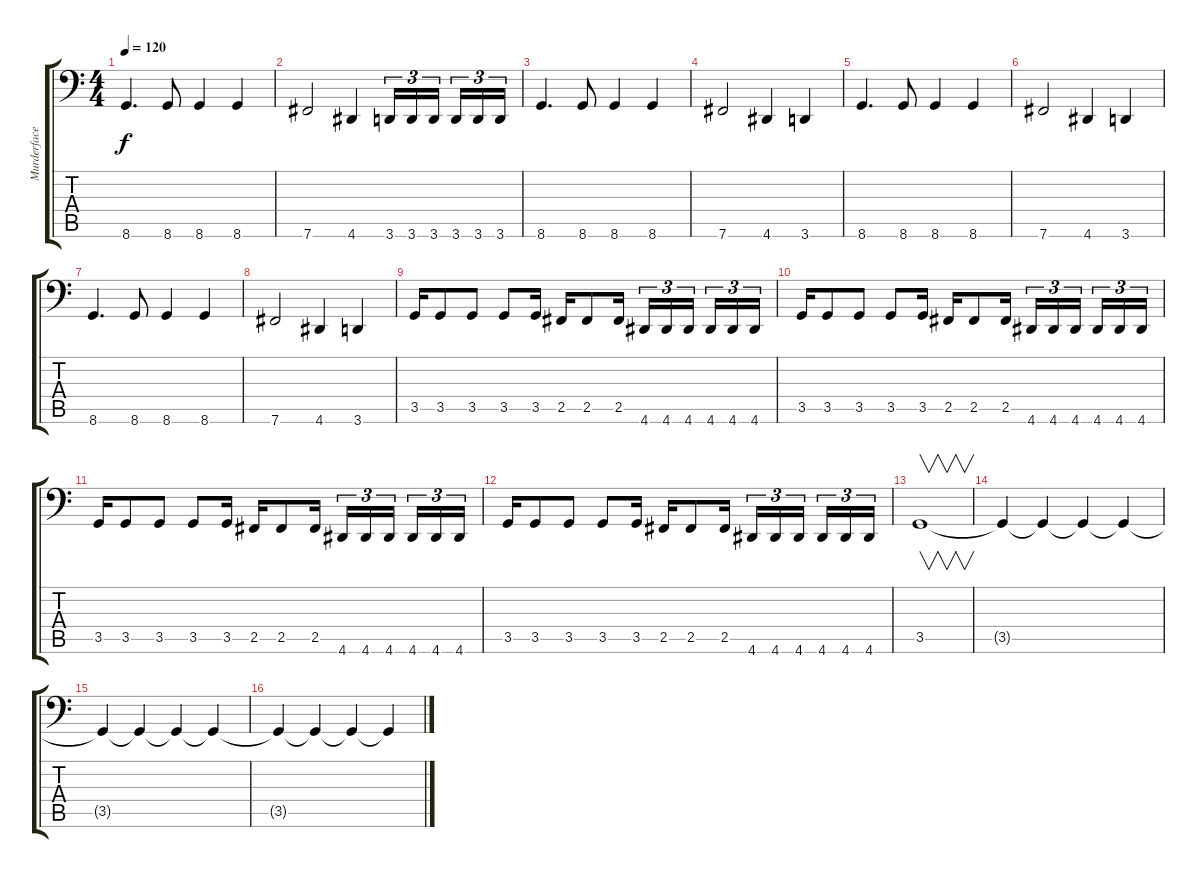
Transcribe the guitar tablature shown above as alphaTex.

\track ("Murderface" "Murderface") {instrument overdrivenguitar}
\staff {score tabs}
\tuning (C3 G2 D2 A1 E1 B0) {hide}
\ts (4 4)
\tempo 120
\clef f4
\ks aminor
8.6.4{d dy f} 8.6.8 8.6.4 8.6.4 |
7.6.2 4.6.4 3.6.16{tu (3 2)} 3.6.16{tu (3 2)} 3.6.16{tu (3 2) beam splitsecondary} 3.6.16{tu (3 2)} 3.6.16{tu (3 2)} 3.6.16{tu (3 2)} |
8.6.4{d} 8.6.8 8.6.4 8.6.4 |
7.6.2 4.6.4 3.6.4 |
8.6.4{d} 8.6.8 8.6.4 8.6.4 |
7.6.2 4.6.4 3.6.4 |
8.6.4{d} 8.6.8 8.6.4 8.6.4 |
7.6.2 4.6.4 3.6.4 |
3.5.16 3.5.8 3.5.8 3.5.8 3.5.16 2.5.16 2.5.8 2.5.16 4.6.16{tu (3 2)} 4.6.16{tu (3 2)} 4.6.16{tu (3 2) beam splitsecondary} 4.6.16{tu (3 2)} 4.6.16{tu (3 2)} 4.6.16{tu (3 2)} |
3.5.16 3.5.8 3.5.8 3.5.8 3.5.16 2.5.16 2.5.8 2.5.16 4.6.16{tu (3 2)} 4.6.16{tu (3 2)} 4.6.16{tu (3 2) beam splitsecondary} 4.6.16{tu (3 2)} 4.6.16{tu (3 2)} 4.6.16{tu (3 2)} |
3.5.16 3.5.8 3.5.8 3.5.8 3.5.16 2.5.16 2.5.8 2.5.16 4.6.16{tu (3 2)} 4.6.16{tu (3 2)} 4.6.16{tu (3 2) beam splitsecondary} 4.6.16{tu (3 2)} 4.6.16{tu (3 2)} 4.6.16{tu (3 2)} |
3.5.16 3.5.8 3.5.8 3.5.8 3.5.16 2.5.16 2.5.8 2.5.16 4.6.16{tu (3 2)} 4.6.16{tu (3 2)} 4.6.16{tu (3 2) beam splitsecondary} 4.6.16{tu (3 2)} 4.6.16{tu (3 2)} 4.6.16{tu (3 2)} |
3.5.1{v} |
3.5{t}.4 3.5{t}.4 3.5{t}.4 3.5{t}.4 |
3.5{t}.4 3.5{t}.4 3.5{t}.4 3.5{t}.4 |
3.5{t}.4 3.5{t}.4 3.5{t}.4 3.5{t}.4
